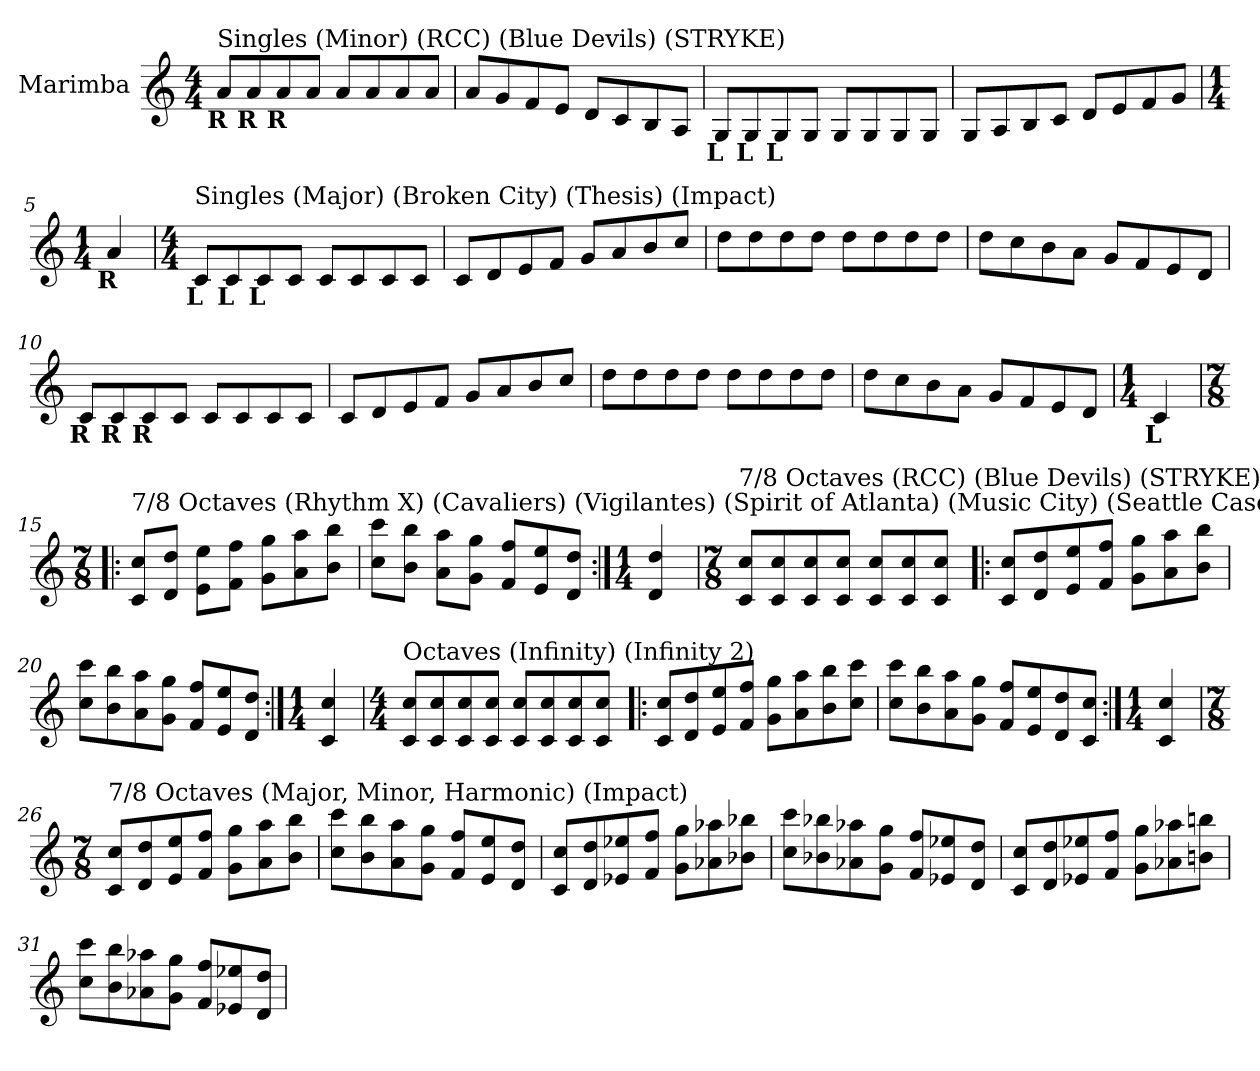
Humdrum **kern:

**kern
*part1
*staff1
*I"Marimba
*I'Mar.
!!LO:PB:g=z
*clefG2
*k[]
*M4/4
=1
!LO:TX:a:t=Singles (Minor) (RCC) (Blue Devils) (STRYKE)
!LO:TX:b:B:cj:t=R
8ai/L
!LO:TX:b:B:cj:t=R
8ai/
!LO:TX:b:B:cj:t=R
8ai/
8ai/J
8ai/L
8ai/
8ai/
8ai/J
=2
8ai/L
8gi/
8fi/
8ei/J
8di/L
8ci/
8Bi/
8Ai/J
=3
!LO:TX:b:B:cj:t=L
8Gi/L
!LO:TX:b:B:cj:t=L
8Gi/
!LO:TX:b:B:cj:t=L
8Gi/
8Gi/J
8Gi/L
8Gi/
8Gi/
8Gi/J
=4
8Gi/L
8Ai/
8Bi/
8ci/J
8di/L
8ei/
8fi/
8gi/J
=5
*M1/4
!LO:TX:b:B:cj:t=R
4ai/
!!LO:LB:g=z
=6
*M4/4
!LO:TX:a:t=Singles (Major) (Broken City) (Thesis) (Impact)
!LO:TX:b:B:cj:t=L
8ci/L
!LO:TX:b:B:cj:t=L
8ci/
!LO:TX:b:B:cj:t=L
8ci/
8ci/J
8ci/L
8ci/
8ci/
8ci/J
=7
8ci/L
8di/
8ei/
8fi/J
8gi/L
8ai/
8bi/
8cci/J
=8
8ddi\L
8ddi\
8ddi\
8ddi\J
8ddi\L
8ddi\
8ddi\
8ddi\J
=9
8ddi\L
8cci\
8bi\
8ai\J
8gi/L
8fi/
8ei/
8di/J
=10
!LO:TX:b:B:cj:t=R
8ci/L
!LO:TX:b:B:cj:t=R
8ci/
!LO:TX:b:B:cj:t=R
8ci/
8ci/J
8ci/L
8ci/
8ci/
8ci/J
=11
8ci/L
8di/
8ei/
8fi/J
8gi/L
8ai/
8bi/
8cci/J
=12
8ddi\L
8ddi\
8ddi\
8ddi\J
8ddi\L
8ddi\
8ddi\
8ddi\J
=13
8ddi\L
8cci\
8bi\
8ai\J
8gi/L
8fi/
8ei/
8di/J
=14
*M1/4
!LO:TX:b:B:cj:t=L
4ci/
!!LO:LB:g=z
=15!|:
*M7/8
!LO:TX:a:t=7/8 Octaves (Rhythm X) (Cavaliers) (Vigilantes) (Spirit of Atlanta) (Music City) (Seattle Cascades)
8ci/ 8cciL
8di/ 8ddiJ
8ei\ 8eeiL
8fi\ 8ffiJ
8gi\ 8ggiL
8ai\ 8aai
8bi\ 8bbiJ
=16
8cci\ 8ccciL
8bi\ 8bbiJ
8ai\ 8aaiL
8gi\ 8ggiJ
8fi/ 8ffiL
8ei/ 8eei
8di/ 8ddiJ
=17:|!
*M1/4
4di/ 4ddi
!!LO:LB:g=z
=18
*M7/8
!LO:TX:a:t=7/8 Octaves (RCC) (Blue Devils) (STRYKE)
8ci/ 8cciL
8ci/ 8cci
8ci/ 8cci
8ci/ 8cciJ
8ci/ 8cciL
8ci/ 8cci
8ci/ 8cciJ
=19!|:
8ci/ 8cciL
8di/ 8ddi
8ei/ 8eei
8fi/ 8ffiJ
8gi\ 8ggiL
8ai\ 8aai
8bi\ 8bbiJ
=20
8cci\ 8ccciL
8bi\ 8bbi
8ai\ 8aai
8gi\ 8ggiJ
8fi/ 8ffiL
8ei/ 8eei
8di/ 8ddiJ
=21:|!
*M1/4
4ci/ 4cci
!!LO:LB:g=z
=22
*M4/4
!LO:TX:a:t=Octaves (Infinity) (Infinity 2)
8ci/ 8cciL
8ci/ 8cci
8ci/ 8cci
8ci/ 8cciJ
8ci/ 8cciL
8ci/ 8cci
8ci/ 8cci
8ci/ 8cciJ
=23!|:
8ci/ 8cciL
8di/ 8ddi
8ei/ 8eei
8fi/ 8ffiJ
8gi\ 8ggiL
8ai\ 8aai
8bi\ 8bbi
8cci\ 8ccciJ
=24
8cci\ 8ccciL
8bi\ 8bbi
8ai\ 8aai
8gi\ 8ggiJ
8fi/ 8ffiL
8ei/ 8eei
8di/ 8ddi
8ci/ 8cciJ
=25:|!
*M1/4
4ci/ 4cci
!!LO:LB:g=z
=26
*M7/8
!LO:TX:a:t=7/8 Octaves (Major, Minor, Harmonic) (Impact)
8ci/ 8cciL
8di/ 8ddi
8ei/ 8eei
8fi/ 8ffiJ
8gi\ 8ggiL
8ai\ 8aai
8bi\ 8bbiJ
=27
8cci\ 8ccciL
8bi\ 8bbi
8ai\ 8aai
8gi\ 8ggiJ
8fi/ 8ffiL
8ei/ 8eei
8di/ 8ddiJ
=28
8ci/ 8cciL
8di/ 8ddi
8e-Xi/ 8ee-Xi
8fi/ 8ffiJ
8gi\ 8ggiL
8a-Xi\ 8aa-Xi
8b-Xi\ 8bb-XiJ
=29
8cci\ 8ccciL
8b-Xi\ 8bb-Xi
8a-Xi\ 8aa-Xi
8gi\ 8ggiJ
8fi/ 8ffiL
8e-Xi/ 8ee-Xi
8di/ 8ddiJ
=30
8ci/ 8cciL
8di/ 8ddi
8e-Xi/ 8ee-Xi
8fi/ 8ffiJ
8gi\ 8ggiL
8a-Xi\ 8aa-Xi
8bni\ 8bbniJ
=31
8cci\ 8ccciL
8bi\ 8bbi
8a-Xi\ 8aa-Xi
8gi\ 8ggiJ
8fi/ 8ffiL
8e-Xi/ 8ee-Xi
8di/ 8ddiJ
=
*-
